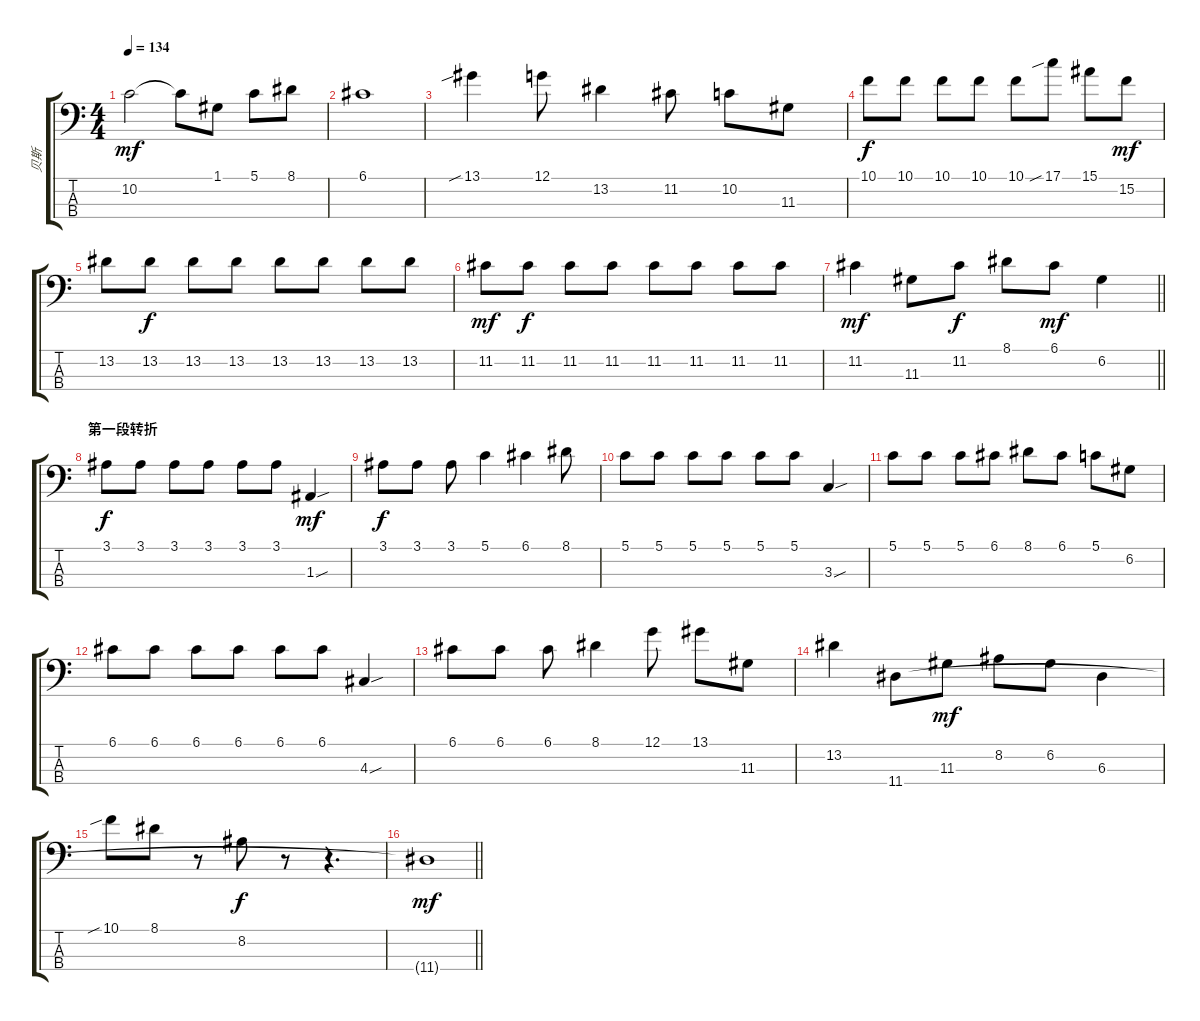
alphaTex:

\track ("贝斯" "贝斯") {instrument electricbassfinger}
\staff {score tabs}
\tuning (G2 D2 A1 E1) {hide}
\ts (4 4)
\tempo 134
\clef f4
\ks c
10.2{t}.2{dy mf} 10.2{t}.8 1.1.8 5.1.8 8.1.8 |
6.1.1 |
13.1{sib}.4 12.1.8 13.2.4 11.2.8 10.2.8 11.3.8 |
10.1.8{dy f} 10.1.8 10.1.8 10.1.8 10.1.8 17.1{sib}.8 15.1.8 15.2.8{dy mf} |
13.2.8 13.2.8{dy f} 13.2.8 13.2.8 13.2.8 13.2.8 13.2.8 13.2.8 |
11.2.8{dy mf} 11.2.8{dy f} 11.2.8 11.2.8 11.2.8 11.2.8 11.2.8 11.2.8 |
\barLineRight lightlight
11.2.4{dy mf} 11.3.8 11.2.8{dy f} 8.1.8 6.1.8{dy mf} 6.2.4 |
\section ("" "第一段转折")
3.1.8{dy f} 3.1.8 3.1.8 3.1.8 3.1.8 3.1.8 1.3{sou}.4{dy mf} |
3.1.8{dy f} 3.1.8 3.1.8 5.1.4 6.1.4 8.1.8 |
5.1.8 5.1.8 5.1.8 5.1.8 5.1.8 5.1.8 3.3{sou}.4 |
5.1.8 5.1.8 5.1.8 6.1.8 8.1.8 6.1.8 5.1.8 6.2.8 |
6.1.8 6.1.8 6.1.8 6.1.8 6.1.8 6.1.8 4.3{sou}.4 |
6.1.8 6.1.8 6.1.8 8.1.4 12.1.8 13.1.8 11.3.8 |
13.2.4 11.4.8 11.3.8{dy mf} 8.2.8 6.2.8 6.3.4 |
10.1{sib}.8 8.1.8 r.8 8.2.8{dy f} r.8 r.4{d} |
\barLineRight lightlight
11.4{t}.1{dy mf}
